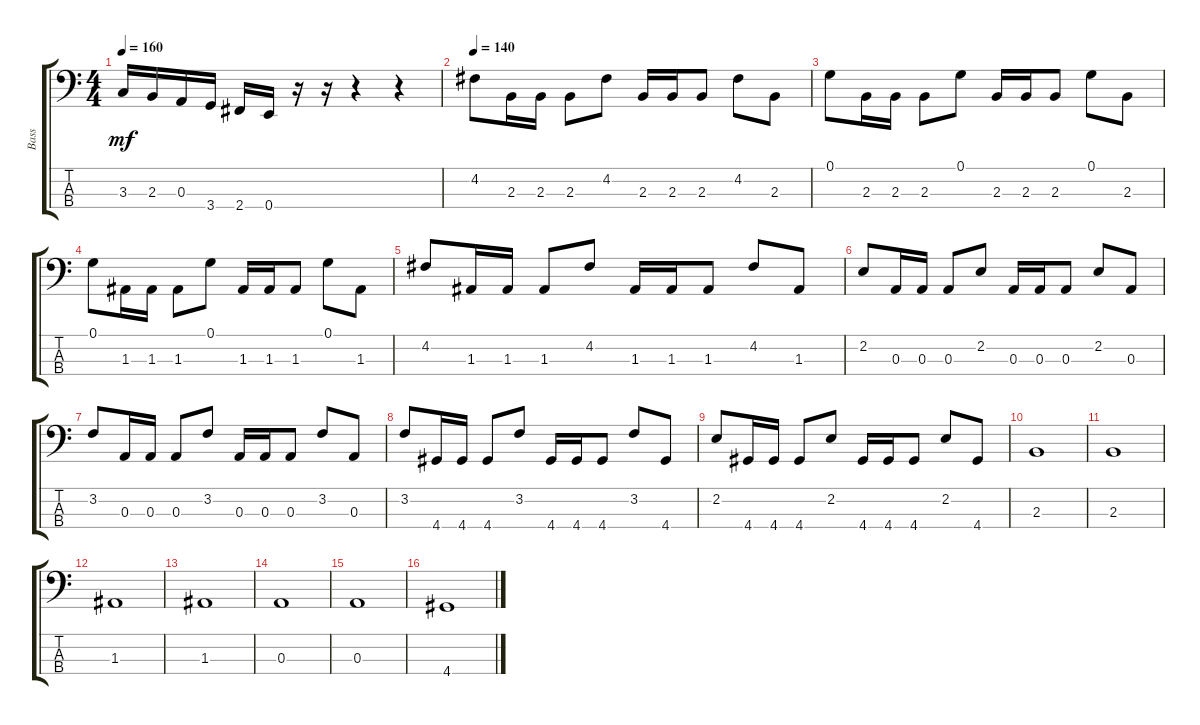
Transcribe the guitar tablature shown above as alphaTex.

\track ("Bass                " "Bass      ") {instrument electricbassfinger}
\staff {score tabs}
\tuning (G2 D2 A1 E1) {hide}
\ts (4 4)
\tempo 160
\clef f4
\ks c
3.3.16{dy mf} 2.3.16 0.3.16 3.4.16 2.4.16 0.4.16 r.16 r.16 r.4 r.4 |
\tempo 140
4.2.8 2.3.16 2.3.16 2.3.8 4.2.8 2.3.16 2.3.16 2.3.8 4.2.8 2.3.8 |
0.1.8 2.3.16 2.3.16 2.3.8 0.1.8 2.3.16 2.3.16 2.3.8 0.1.8 2.3.8 |
0.1.8 1.3.16 1.3.16 1.3.8 0.1.8 1.3.16 1.3.16 1.3.8 0.1.8 1.3.8 |
4.2.8 1.3.16 1.3.16 1.3.8 4.2.8 1.3.16 1.3.16 1.3.8 4.2.8 1.3.8 |
2.2.8 0.3.16 0.3.16 0.3.8 2.2.8 0.3.16 0.3.16 0.3.8 2.2.8 0.3.8 |
3.2.8 0.3.16 0.3.16 0.3.8 3.2.8 0.3.16 0.3.16 0.3.8 3.2.8 0.3.8 |
3.2.8 4.4.16 4.4.16 4.4.8 3.2.8 4.4.16 4.4.16 4.4.8 3.2.8 4.4.8 |
2.2.8 4.4.16 4.4.16 4.4.8 2.2.8 4.4.16 4.4.16 4.4.8 2.2.8 4.4.8 |
2.3.1 |
2.3.1 |
1.3.1 |
1.3.1 |
0.3.1 |
0.3.1 |
4.4.1
